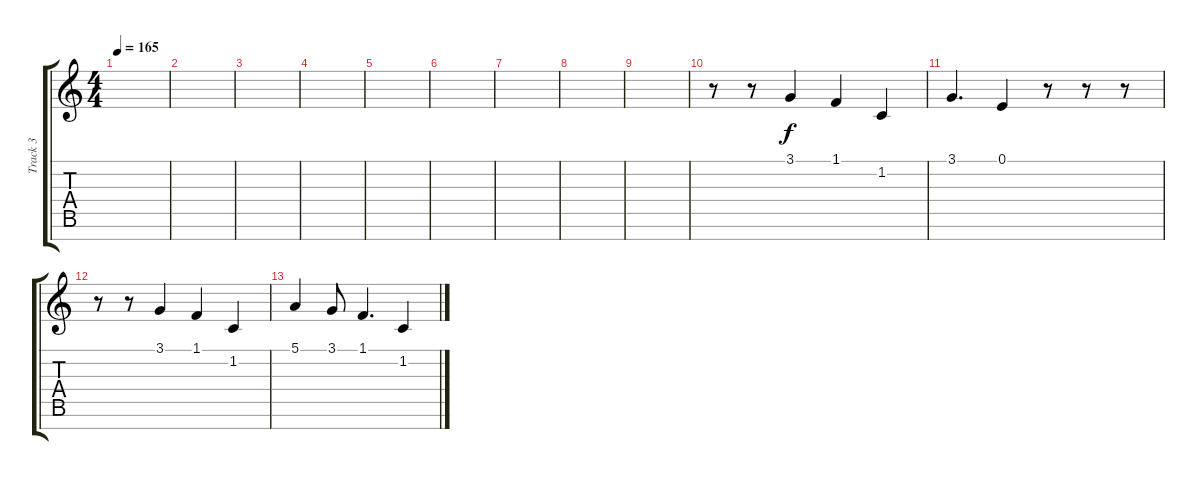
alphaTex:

\track ("Track 3" "Track 3") {instrument acousticgrandpiano}
\staff {score tabs}
\tuning (E4 B3 G3 D3 A2 E2 B1) {hide}
\ts (4 4)
\tempo 165
\clef g2
\ks c
|
|
|
|
|
|
|
|
|
r.8 r.8 3.1.4 1.1.4 1.2.4 |
3.1.4{d} 0.1.4 r.8 r.8 r.8 |
r.8 r.8 3.1.4 1.1.4 1.2.4 |
5.1.4 3.1.8 1.1.4{d} 1.2.4
